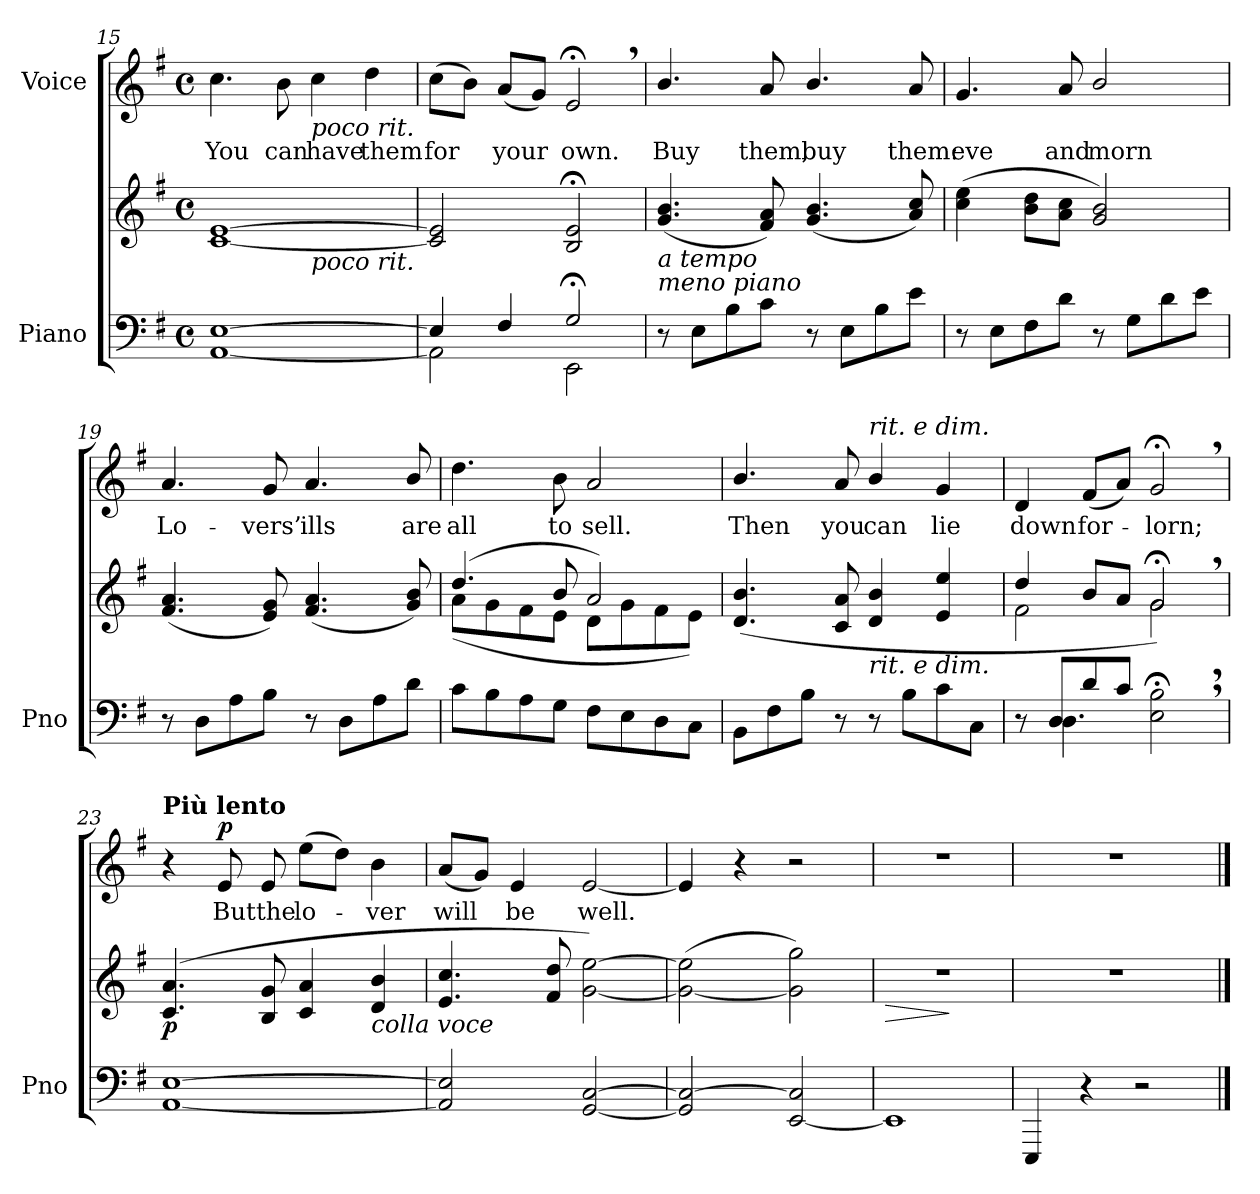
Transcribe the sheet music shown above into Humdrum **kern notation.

**kern	**kern	**dynam	**kern	**text	**dynam
*part2	*part2	*part2	*part1	*part1	*part1
*staff3	*staff2	*staff2/3	*staff1	*staff1	*staff1
*I"Piano	*	*	*I"Voice	*	*
*I'Pno	*	*	*	*	*
*clefF4	*clefG2	*	*clefG2	*	*
*k[f#]	*k[f#]	*	*k[f#]	*	*
*M4/4	*M4/4	*	*M4/4	*	*
*met(c)	*met(c)	*	*met(c)	*	*
=15	=15	=15	=15	=15	=15
*	*^	*	*	*	*
!	!	!	!	!	!LO:LY:b	!
[<1AA [1E	[1c [1e	2ryy	.	4.cc\	You	.
!	!	!	!	!	!LO:LY:b	!
.	.	.	.	8b\	can	.
!	!	!	!	!LO:TX:b:i:t=poco rit.	!	!
!	!	!LO:TX:b:i:t=poco rit.	!	!	!	!
!	!	!	!	!	!LO:LY:b	!
.	.	2ryy	.	4cc\	have	.
!	!	!	!	!	!LO:LY:b	!
.	.	.	.	4dd\	them	.
*	*v	*v	*	*	*	*
!!LO:LB:g=z
=16	=16	=16	=16	=16	=16
*^	*	*	*	*	*
!	!	!	!	!	!LO:LY:b	!
4E/]	2AA\]	2c/] 2e/]	.	(8cc\L	for	.
.	.	.	.	8b\J)	.	.
!	!	!	!	!	!LO:LY:b	!
4F#/	.	.	.	(8a/L	your	.
.	.	.	.	8g/J)	.	.
!	!	!	!	!	!LO:LY:b	!
2G;</	2EE\	2B/;< 2e/;<	.	2e;<,/	own.	.
=17	=17	=17	=17	=17	=17	=17
!	!	!LO:TX:b:i:t=a tempo	!	!	!	!
!	!	!LO:TX:b:i:t=meno piano	!	!	!	!
!	!	!	!	!	!LO:LY:b	!LO:DY:a
!	!	!	!	!	!	!LO:DY:n=1:a
*v	*v	*	*	*	*	*
8r	(>4.g/ 4.b/	.	4.b/	Buy	mf other-dynamics
8E\L	.	.	.	.	.
8B\	.	.	.	.	.
!	!	!	!	!LO:LY:b	!
8c\J	8f#/ 8a/)	.	8a/	them,	.
!	!	!	!	!LO:LY:b	!
8r	(>4.g/ 4.b/	.	4.b/	buy	.
8E\L	.	.	.	.	.
8B\	.	.	.	.	.
!	!	!	!	!LO:LY:b	!
8e\J	8a/ 8cc/)	.	8a/	them:	.
=18	=18	=18	=18	=18	=18
!	!	!	!	!LO:LY:b	!
8r	(4cc\ 4ee\	.	4.g/	eve	.
8E\L	.	.	.	.	.
8F#\	8b\ 8dd\L	.	.	.	.
!	!	!	!	!LO:LY:b	!
8d\J	8a\ 8cc\J	.	8a/	and	.
!	!	!	!	!LO:LY:b	!
8r	2g/ 2b/)	.	2b/	morn	.
8G\L	.	.	.	.	.
8d\	.	.	.	.	.
8e\J	.	.	.	.	.
!!LO:LB:g=z
=19	=19	=19	=19	=19	=19
!	!	!	!	!LO:LY:b	!
8r	(>4.f#/ 4.a/	.	4.a/	Lo-	.
8D\L	.	.	.	.	.
8A\	.	.	.	.	.
!	!	!	!	!LO:LY:b	!
8B\J	8e/ 8g/)	.	8g/	-vers’	.
!	!	!	!	!LO:LY:b	!
8r	(>4.f#/ 4.a/	.	4.a/	ills	.
8D\L	.	.	.	.	.
8A\	.	.	.	.	.
!	!	!	!	!LO:LY:b	!
8d\J	8g/ 8b/)	.	8b/	are	.
=20	=20	=20	=20	=20	=20
*	*^	*	*	*	*
!	!	!	!	!	!LO:LY:b	!
8c\L	(4.dd/	(8a\L	.	4.dd\	all	.
8B\	.	8g\	.	.	.	.
8A\	.	8f#\	.	.	.	.
!	!	!	!	!	!LO:LY:b	!
8G\J	8b/	8e\J	.	8b\	to	.
!	!	!	!	!	!LO:LY:b	!
8F#\L	2a/)	8d\L	.	2a/	sell.	.
8E\	.	8g\	.	.	.	.
8D\	.	8f#\	.	.	.	.
8C\J	.	8e\J)	.	.	.	.
=21	=21	=21	=21	=21	=21	=21
!	!	!	!	!	!LO:LY:b	!
*	*v	*v	*	*	*	*
8BB\L	(4.d/ 4.b/	.	4.b/	Then	.
8F#\	.	.	.	.	.
8B\J	.	.	.	.	.
!	!	!	!	!LO:LY:b	!
8r	8c/ 8a/	.	8a/	you	.
!	!	!	!LO:TX:a:i:t=rit. e dim.	!	!
!	!LO:TX:b:i:t=rit. e dim.	!	!	!	!
!	!	!	!	!LO:LY:b	!
8r	4d/ 4b/	.	4b/	can	.
8B\L	.	.	.	.	.
!	!	!	!	!LO:LY:b	!
8c\	4e/ 4ee/	.	4g/	lie	.
8C\J	.	.	.	.	.
=22	=22	=22	=22	=22	=22
*^	*^	*	*	*	*
!	!	!	!	!	!	!LO:LY:b	!
8r	8ryy	4dd/	2f#\	.	4d/	down	.
!LO:N:head=solid	!	!	!	!	!	!	!
8D/L	4.D\	.	.	.	.	.	.
!	!	!	!	!	!	!LO:LY:b	!
8d/	.	8b/L	.	.	(8f#/L	for-	.
8c/J	.	8a/J	.	.	8a/J)	.	.
!	!	!	!	!	!	!LO:LY:b	!
2E\;<, 2B\;<,	2ryy	2g;<,/)	2g\	.	2g;<,/	-lorn;	.
!!LO:LB:g=z
=23	=23	=23	=23	=23	=23	=23	=23
!	!	!	!	!	!LO:TX:a:B:t=Più lento	!	!
!	!	!	!	!LO:DY:b	!	!	!
*v	*v	*	*	*	*	*	*
*	*v	*v	*	*	*	*
[1AA [1E	(4.c/ 4.a/	p	4r	.	.
!	!	!	!	!LO:LY:b	!LO:DY:a
.	.	.	8e/	But	p
!	!	!	!	!LO:LY:b	!
.	8B/ 8g/	.	8e/	the	.
!	!	!	!	!LO:LY:b	!
.	4c/ 4a/	.	(8ee\L	lo-	.
.	.	.	8dd\J)	.	.
!	!LO:TX:b:i:t=colla voce	!	!	!	!
!	!	!	!	!LO:LY:b	!
.	4d/ 4b/	.	4b\	-ver	.
=24	=24	=24	=24	=24	=24
!	!	!	!	!LO:LY:b	!
2AA/] 2E/]	4.e/ 4.cc/	.	(8a/L	will	.
.	.	.	8g/J)	.	.
!	!	!	!	!LO:LY:b	!
.	.	.	4e/	be	.
.	8f#/ 8dd/	.	.	.	.
!	!	!	!	!LO:LY:b	!
[2GG/ [2C/	[2g\ [2ee\)	.	[2e/	well.	.
=25	=25	=25	=25	=25	=25
2GG/] 2C/_	(>2g\_ 2ee\]	.	4e/]	.	.
.	.	.	4r	.	.
[2EE/ 2C/]	2g\] 2gg\)	.	2r	.	.
=26	=26	=26	=26	=26	=26
!	!	!LO:HP:b	!	!	!
1EE]	1r	>	1r	.	.
.	.	]	.	.	.
=27	=27	=27	=27	=27	=27
4EEE/	1r	.	1r	.	.
4r	.	.	.	.	.
2r	.	.	.	.	.
==	==	==	==	==	==
*-	*-	*-	*-	*-	*-
